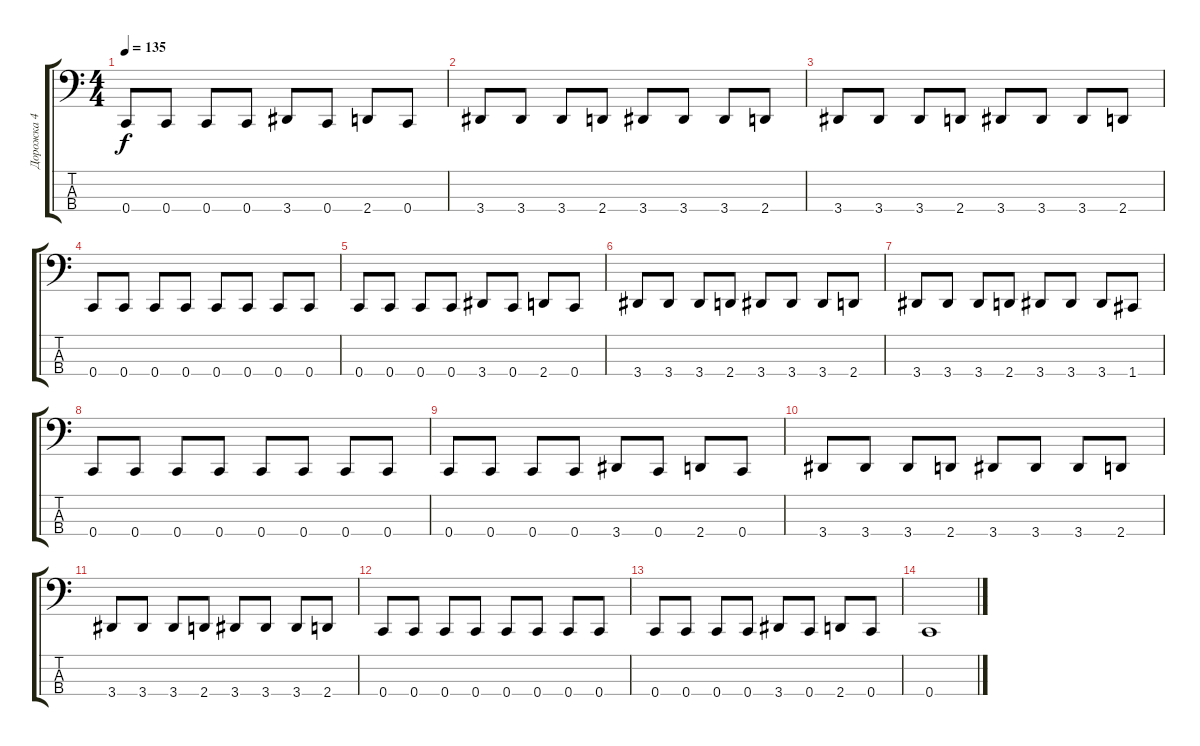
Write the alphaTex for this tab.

\track ("Дорожка 4" "Дорожка 4") {instrument electricbassfinger}
\staff {score tabs}
\tuning (F2 C2 G1 C1) {hide}
\ts (4 4)
\tempo 135
\clef f4
\ks c
0.4.8{dy f} 0.4.8 0.4.8 0.4.8 3.4.8 0.4.8 2.4.8 0.4.8 |
3.4.8 3.4.8 3.4.8 2.4.8 3.4.8 3.4.8 3.4.8 2.4.8 |
3.4.8 3.4.8 3.4.8 2.4.8 3.4.8 3.4.8 3.4.8 2.4.8 |
0.4.8 0.4.8 0.4.8 0.4.8 0.4.8 0.4.8 0.4.8 0.4.8 |
0.4.8 0.4.8 0.4.8 0.4.8 3.4.8 0.4.8 2.4.8 0.4.8 |
3.4.8 3.4.8 3.4.8 2.4.8 3.4.8 3.4.8 3.4.8 2.4.8 |
3.4.8 3.4.8 3.4.8 2.4.8 3.4.8 3.4.8 3.4.8 1.4.8 |
0.4.8 0.4.8 0.4.8 0.4.8 0.4.8 0.4.8 0.4.8 0.4.8 |
0.4.8 0.4.8 0.4.8 0.4.8 3.4.8 0.4.8 2.4.8 0.4.8 |
3.4.8 3.4.8 3.4.8 2.4.8 3.4.8 3.4.8 3.4.8 2.4.8 |
3.4.8 3.4.8 3.4.8 2.4.8 3.4.8 3.4.8 3.4.8 2.4.8 |
0.4.8 0.4.8 0.4.8 0.4.8 0.4.8 0.4.8 0.4.8 0.4.8 |
0.4.8 0.4.8 0.4.8 0.4.8 3.4.8 0.4.8 2.4.8 0.4.8 |
0.4.1
